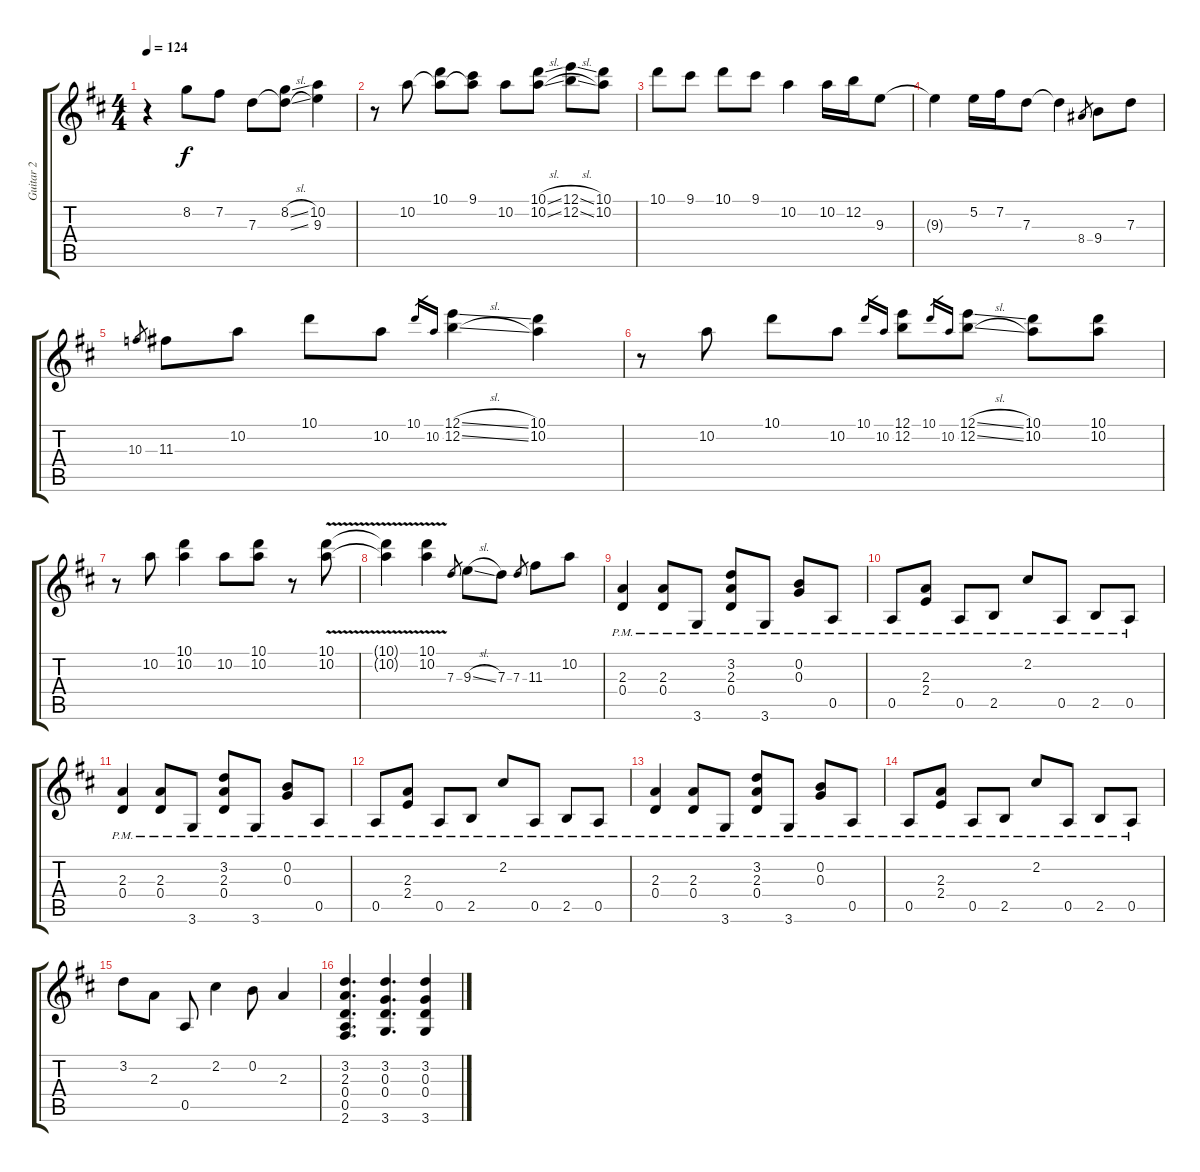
\track ("Guitar 2" "Guitar 2") {instrument overdrivenguitar}
\staff {score tabs}
\tuning (E4 B3 G3 D3 A2 E2) {hide}
\ts (4 4)
\tempo 124
\clef g2
\ks d
r.4{dy f} 8.2.8 7.2.8 7.3.8 (8.2{sl} 7.3{sl t}).8 (10.2 9.3).4 |
r.8 10.2.8 (10.1 10.2{t}).8 (9.1 10.2{t}).8 10.2.8 (10.1{sl} 10.2{sl}).8 (12.1{sl} 12.2{sl}).8 (10.1 10.2).8 |
10.1.8 9.1.8 10.1.8 9.1.8 10.2.4 10.2.16 12.2.16 9.3.8 |
9.3{t}.4 5.2.16 7.2.16 7.3.8 7.3{t}.4 8.4.8{gr} 9.4.8 7.3.8 |
10.3.8{gr} 11.3.8 10.2.8 10.1.8 10.2.8 10.1.16{gr} 10.2.16{gr} (12.1{sl} 12.2{sl}).4 (10.1 10.2).4 |
r.8 10.2.8 10.1.8 10.2.8 10.1.16{gr} 10.2.16{gr} (12.1 12.2).8 10.1.16{gr} 10.2.16{gr} (12.1{sl} 12.2{sl}).8 (10.1 10.2).8 (10.1 10.2).8 |
r.8 10.2.8 (10.1 10.2).4 10.2.8 (10.1 10.2).8 r.8 (10.1{v} 10.2{v}).8 |
(10.1{t} 10.2{t}).4 (10.1{v} 10.2{v}).4 7.3.8{gr} 9.3{sl}.8 7.3.8 7.3.8{gr} 11.3.8 10.2.8 |
(2.3{pm} 0.4{pm}).4 (2.3{pm} 0.4{pm}).8 3.6{pm}.8 (3.2{pm} 2.3{pm} 0.4{pm}).8 3.6{pm}.8 (0.2{pm} 0.3{pm}).8 0.5{pm}.8 |
0.5{pm}.8 (2.3{pm} 2.4{pm}).8 0.5{pm}.8 2.5{pm}.8 2.2{pm}.8 0.5{pm}.8 2.5{pm}.8 0.5{pm}.8 |
(2.3{pm} 0.4{pm}).4 (2.3{pm} 0.4{pm}).8 3.6{pm}.8 (3.2{pm} 2.3{pm} 0.4{pm}).8 3.6{pm}.8 (0.2{pm} 0.3{pm}).8 0.5{pm}.8 |
0.5{pm}.8 (2.3{pm} 2.4{pm}).8 0.5{pm}.8 2.5{pm}.8 2.2{pm}.8 0.5{pm}.8 2.5{pm}.8 0.5{pm}.8 |
(2.3{pm} 0.4{pm}).4 (2.3{pm} 0.4{pm}).8 3.6{pm}.8 (3.2{pm} 2.3{pm} 0.4{pm}).8 3.6{pm}.8 (0.2{pm} 0.3{pm}).8 0.5{pm}.8 |
0.5{pm}.8 (2.3{pm} 2.4{pm}).8 0.5{pm}.8 2.5{pm}.8 2.2{pm}.8 0.5{pm}.8 2.5{pm}.8 0.5{pm}.8 |
3.2.8 2.3.8 0.5.8 2.2.4 0.2.8 2.3.4 |
(3.2 2.3 0.4 0.5 2.6).4{d} (3.2 0.3 0.4 3.6).4{d} (3.2 0.3 0.4 3.6).4
